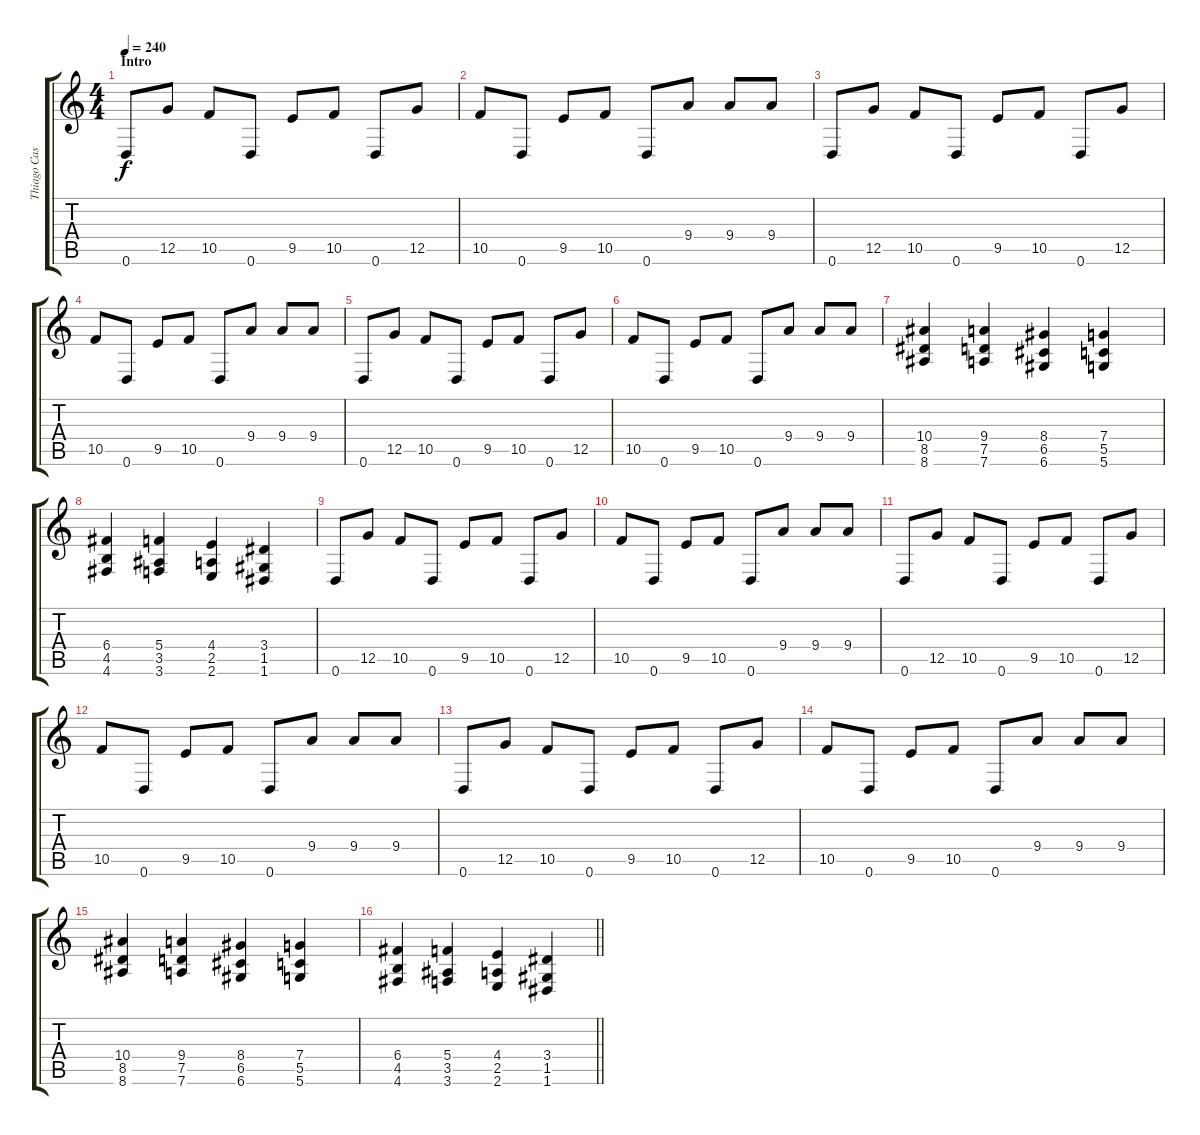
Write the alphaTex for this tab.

\track ("Thiago Castro" "Thiago Cas") {instrument distortionguitar}
\staff {score tabs}
\tuning (D4 A3 F3 C3 G2 D2) {hide}
\ts (4 4)
\section ("" "Intro")
\tempo 240
\clef g2
\ks c
0.6.8{dy f instrument distortionguitar} 12.5.8 10.5.8 0.6.8 9.5.8 10.5.8 0.6.8 12.5.8 |
10.5.8 0.6.8 9.5.8 10.5.8 0.6.8 9.4.8 9.4.8 9.4.8 |
0.6.8 12.5.8 10.5.8 0.6.8 9.5.8 10.5.8 0.6.8 12.5.8 |
10.5.8 0.6.8 9.5.8 10.5.8 0.6.8 9.4.8 9.4.8 9.4.8 |
0.6.8 12.5.8 10.5.8 0.6.8 9.5.8 10.5.8 0.6.8 12.5.8 |
10.5.8 0.6.8 9.5.8 10.5.8 0.6.8 9.4.8 9.4.8 9.4.8 |
(10.4 8.5 8.6).4 (9.4 7.5 7.6).4 (8.4 6.5 6.6).4 (7.4 5.5 5.6).4 |
(6.4 4.5 4.6).4 (5.4 3.5 3.6).4 (4.4 2.5 2.6).4 (3.4 1.5 1.6).4 |
0.6.8 12.5.8 10.5.8 0.6.8 9.5.8 10.5.8 0.6.8 12.5.8 |
10.5.8 0.6.8 9.5.8 10.5.8 0.6.8 9.4.8 9.4.8 9.4.8 |
0.6.8 12.5.8 10.5.8 0.6.8 9.5.8 10.5.8 0.6.8 12.5.8 |
10.5.8 0.6.8 9.5.8 10.5.8 0.6.8 9.4.8 9.4.8 9.4.8 |
0.6.8 12.5.8 10.5.8 0.6.8 9.5.8 10.5.8 0.6.8 12.5.8 |
10.5.8 0.6.8 9.5.8 10.5.8 0.6.8 9.4.8 9.4.8 9.4.8 |
(10.4 8.5 8.6).4 (9.4 7.5 7.6).4 (8.4 6.5 6.6).4 (7.4 5.5 5.6).4 |
\barLineRight lightlight
(6.4 4.5 4.6).4 (5.4 3.5 3.6).4 (4.4 2.5 2.6).4 (3.4 1.5 1.6).4
